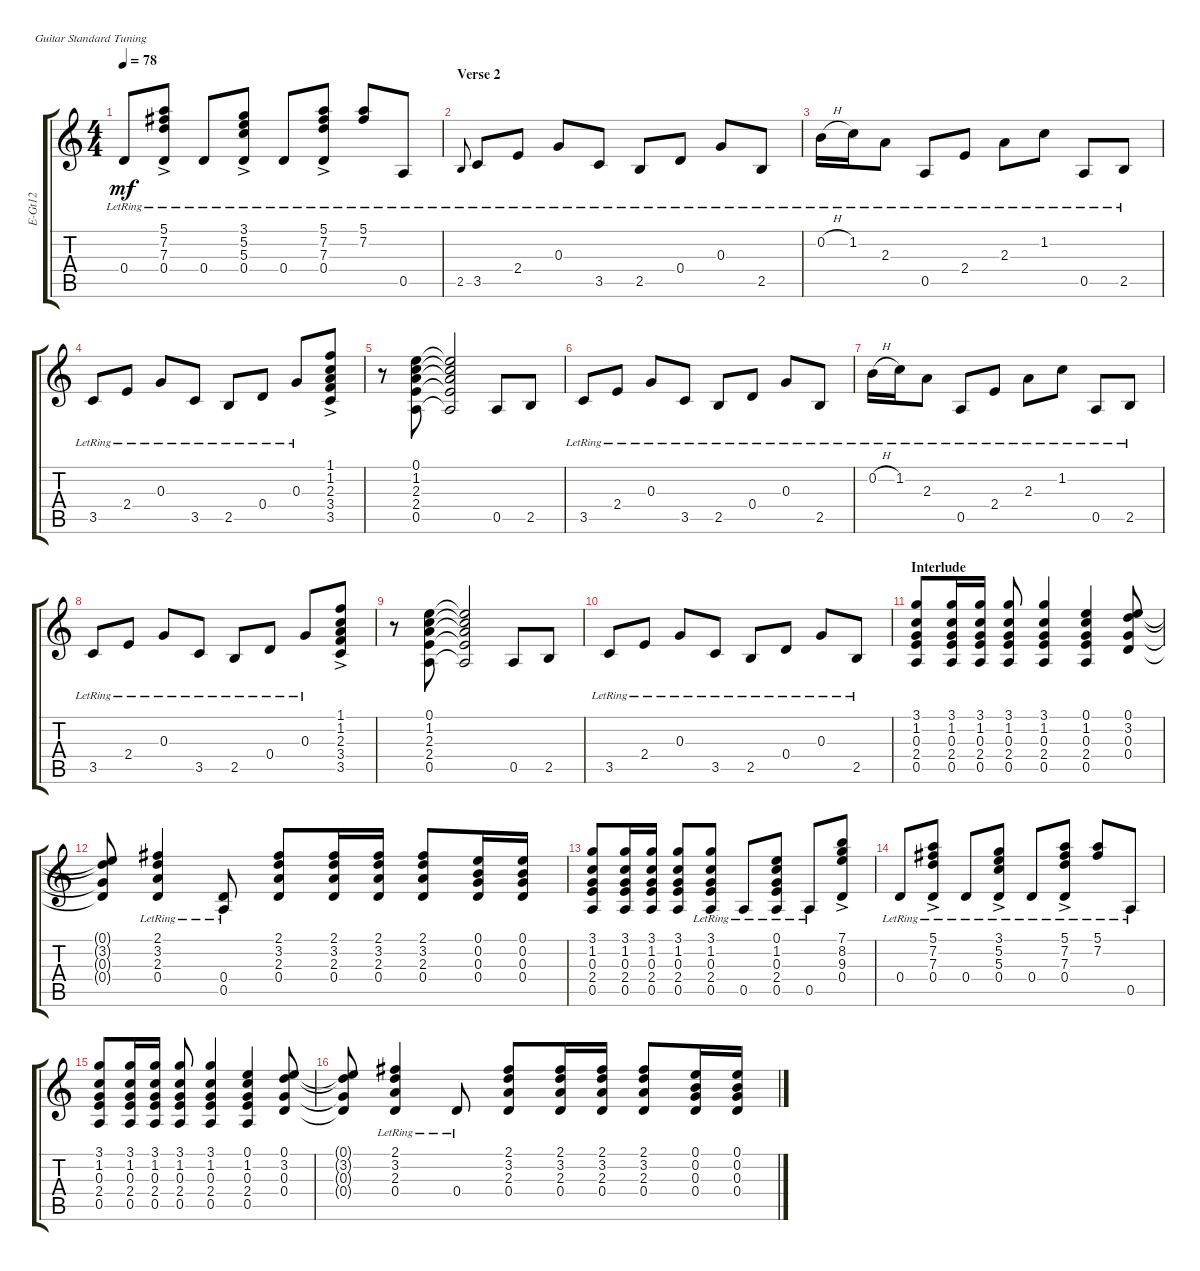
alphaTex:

\defaultSystemsLayout 4
\bracketExtendMode groupsimilarinstruments
\otherSystemsTrackNameOrientation horizontal
\track ("12 Str. Elec (Page)" "E-Gt12") {mute instrument electricguitarclean}
\staff {score tabs}
\tuning (E4 B3 G3 D3 A2 E2)
\ts (4 4)
\tempo 78
\clef g2
\ks c
0.4{lr}.8{dy mf beam Up} (0.4{ac lr} 5.1{ac lr} 7.2{ac lr acc #} 7.3{ac lr}).8{beam Up} 0.4{lr}.8{beam Up} (0.4{ac lr} 3.1{ac lr} 5.2{ac lr} 5.3{ac lr}).8{beam Up} 0.4{lr}.8{beam Up} (0.4{ac lr} 7.3{ac lr} 7.2{ac lr acc #} 5.1{ac lr}).8{beam Up} (7.2{lr acc #} 5.1{lr}).8{beam Up} 0.5{lr}.8{beam Up} |
\section ("" "Verse 2")
2.5{lr}.8{gr onbeat beam Up} 3.5{lr}.8{beam Up} 2.4{lr}.8{beam Up} 0.3{lr}.8{beam Up} 3.5{lr}.8{beam Up} 2.5{lr}.8{beam Up} 0.4{lr}.8{beam Up} 0.3{lr}.8{beam Up} 2.5{lr}.8{beam Up} |
0.2{h lr}.16{beam Down} 1.2{lr}.16{beam Down} 2.3{lr}.8{beam Down} 0.5{lr}.8{beam Up} 2.4{lr}.8{beam Up} 2.3{lr}.8{beam Down} 1.2{lr}.8{beam Down} 0.5{lr}.8{beam Up} 2.5{lr}.8{beam Up} |
3.5{lr}.8{beam Up} 2.4{lr}.8{beam Up} 0.3{lr}.8{beam Up} 3.5{lr}.8{beam Up} 2.5{lr}.8{beam Up} 0.4{lr}.8{beam Up} 0.3{lr}.8{beam Up} (3.5{ac} 3.4{ac} 2.3{ac} 1.2{ac} 1.1{ac}).8{beam Up} |
r.8{beam Down} (0.1 1.2 2.3 2.4 0.5).8{beam Up} (0.5{t} 2.4{t} 2.3{t} 1.2{t} 0.1{t}).2{beam Up} 0.5.8{beam Up} 2.5.8{beam Up} |
3.5{lr}.8{beam Up} 2.4{lr}.8{beam Up} 0.3{lr}.8{beam Up} 3.5{lr}.8{beam Up} 2.5{lr}.8{beam Up} 0.4{lr}.8{beam Up} 0.3{lr}.8{beam Up} 2.5{lr}.8{beam Up} |
0.2{h lr}.16{beam Down} 1.2{lr}.16{beam Down} 2.3{lr}.8{beam Down} 0.5{lr}.8{beam Up} 2.4{lr}.8{beam Up} 2.3{lr}.8{beam Down} 1.2{lr}.8{beam Down} 0.5{lr}.8{beam Up} 2.5{lr}.8{beam Up} |
3.5{lr}.8{beam Up} 2.4{lr}.8{beam Up} 0.3{lr}.8{beam Up} 3.5{lr}.8{beam Up} 2.5{lr}.8{beam Up} 0.4{lr}.8{beam Up} 0.3{lr}.8{beam Up} (3.5{ac} 3.4{ac} 2.3{ac} 1.2{ac} 1.1{ac}).8{beam Up} |
r.8{beam Down} (0.1 1.2 2.3 2.4 0.5).8{beam Up} (0.5{t} 2.4{t} 2.3{t} 1.2{t} 0.1{t}).2{beam Up} 0.5.8{beam Up} 2.5.8{beam Up} |
3.5{lr}.8{beam Up} 2.4{lr}.8{beam Up} 0.3{lr}.8{beam Up} 3.5{lr}.8{beam Up} 2.5{lr}.8{beam Up} 0.4{lr}.8{beam Up} 0.3{lr}.8{beam Up} 2.5{lr}.8{beam Up} |
\section ("" "Interlude")
(3.1 1.2 0.3 2.4 0.5).8{beam Up} (3.1 1.2 0.3 2.4 0.5).16{beam Up} (3.1 1.2 0.3 2.4 0.5).16{beam Up} (3.1 1.2 0.3 2.4 0.5).8{beam Up} (3.1 1.2 0.3 2.4 0.5).4{beam Up} (0.1 1.2 0.3 2.4 0.5).4{beam Up} (0.1 3.2 0.3 0.4).8{beam Up} |
(0.4{t} 0.3{t} 3.2{t} 0.1{t}).8{beam Up} (2.1{lr acc #} 3.2{lr} 2.3{lr} 0.4{lr}).4{beam Up} (0.4{lr} 0.5{lr}).8{beam Up} (0.4 2.3 3.2 2.1{acc #}).8{beam Up} (0.4 2.3 3.2 2.1{acc #}).16{beam Up} (0.4 2.3 3.2 2.1{acc #}).16{beam Up} (0.4 2.3 3.2 2.1{acc #}).8{beam Up} (0.4 0.3 0.2 0.1).16{beam Up} (0.4 0.3 0.2 0.1).16{beam Up} |
(3.1 1.2 0.3 2.4 0.5).8{beam Up} (3.1 1.2 0.3 2.4 0.5).16{beam Up} (3.1 1.2 0.3 2.4 0.5).16{beam Up} (3.1 1.2 0.3 2.4 0.5).8{beam Up} (3.1{lr} 1.2{lr} 0.3{lr} 2.4{lr} 0.5{lr}).8{beam Up} 0.5{lr}.8{beam Up} (0.1{lr} 0.5{lr} 2.4{lr} 0.3{lr} 1.2{lr}).8{beam Up} 0.5{lr}.8{beam Up} (7.1{ac} 8.2{ac} 9.3{ac} 0.4{ac}).8{beam Up} |
0.4{lr}.8{beam Up} (0.4{ac lr} 5.1{ac lr} 7.2{ac lr acc #} 7.3{ac lr}).8{beam Up} 0.4{lr}.8{beam Up} (0.4{ac lr} 3.1{ac lr} 5.2{ac lr} 5.3{ac lr}).8{beam Up} 0.4{lr}.8{beam Up} (0.4{ac lr} 7.3{ac lr} 7.2{ac lr acc #} 5.1{ac lr}).8{beam Up} (7.2{lr acc #} 5.1{lr}).8{beam Up} 0.5{lr}.8{beam Up} |
(3.1 1.2 0.3 2.4 0.5).8{beam Up} (3.1 1.2 0.3 2.4 0.5).16{beam Up} (3.1 1.2 0.3 2.4 0.5).16{beam Up} (3.1 1.2 0.3 2.4 0.5).8{beam Up} (3.1 1.2 0.3 2.4 0.5).4{beam Up} (0.1 1.2 0.3 2.4 0.5).4{beam Up} (0.1 3.2 0.3 0.4).8{beam Up} |
(0.4{t} 0.3{t} 3.2{t} 0.1{t}).8{beam Up} (2.1{lr acc #} 3.2{lr} 2.3{lr} 0.4{lr}).4{beam Up} 0.4{lr}.8{beam Up} (0.4 2.3 3.2 2.1{acc #}).8{beam Up} (0.4 2.3 3.2 2.1{acc #}).16{beam Up} (0.4 2.3 3.2 2.1{acc #}).16{beam Up} (0.4 2.3 3.2 2.1{acc #}).8{beam Up} (0.4 0.3 0.2 0.1).16{beam Up} (0.4 0.3 0.2 0.1).16{beam Up}
